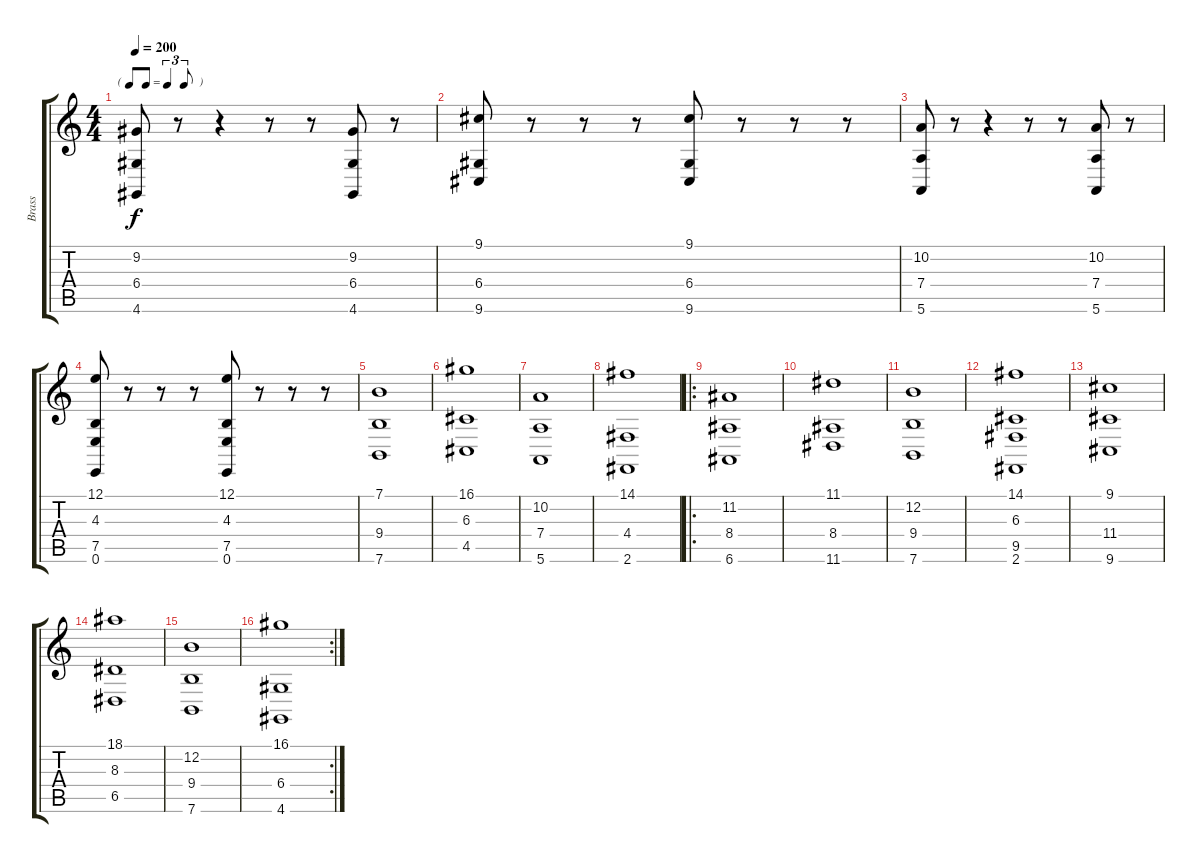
\track ("Brass" "Brass") {instrument brasssection}
\staff {score tabs}
\tuning (E4 B3 G3 D3 A2 E2) {hide}
\ts (4 4)
\tf triplet8th
\tempo 200
\clef g2
\ks c
(9.2 6.4 4.6).8{dy f} r.8 r.4 r.8 r.8 (9.2 6.4 4.6).8 r.8 |
(9.1 6.4 9.6).8 r.8 r.8 r.8 (9.1 6.4 9.6).8 r.8 r.8 r.8 |
(10.2 7.4 5.6).8 r.8 r.4 r.8 r.8 (10.2 7.4 5.6).8 r.8 |
(12.1 4.3 7.5 0.6).8 r.8 r.8 r.8 (12.1 4.3 7.5 0.6).8 r.8 r.8 r.8 |
(7.1 9.4 7.6).1 |
(16.1 6.3 4.5).1 |
(10.2 7.4 5.6).1 |
(14.1 4.4 2.6).1 |
\ro
(11.2 8.4 6.6).1 |
(11.1 8.4 11.6).1 |
(12.2 9.4 7.6).1 |
(14.1 6.3 9.5 2.6).1 |
(9.1 11.4 9.6).1 |
(18.1 8.3 6.5).1 |
(12.2 9.4 7.6).1 |
\rc 2
(16.1 6.4 4.6).1
